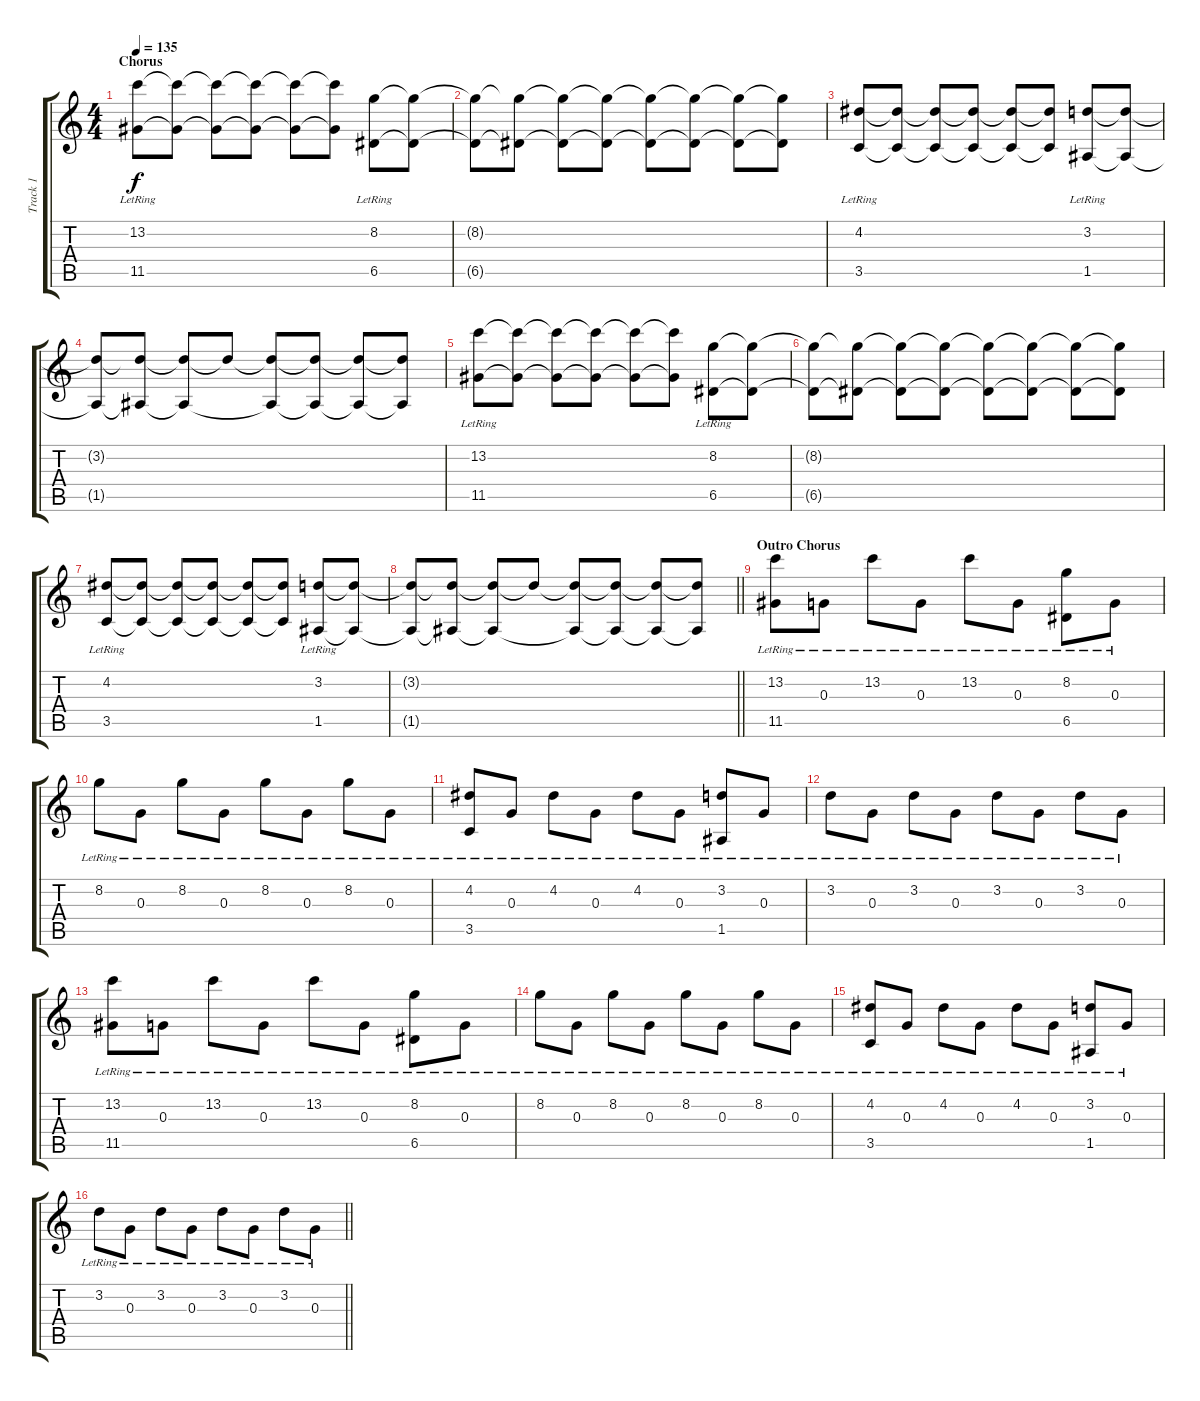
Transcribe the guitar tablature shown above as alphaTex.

\track ("Track 1" "Track 1") {instrument acousticguitarsteel}
\staff {score tabs}
\tuning (E4 B3 G3 D3 A2 E2) {hide}
\ts (4 4)
\section ("" "Chorus ")
\tempo 135
\clef g2
\ks c
(13.2{lr} 11.5{lr}).8{dy f} (13.2{t} 11.5{t}).8 (13.2{t} 11.5{t}).8 (13.2{t} 11.5{t}).8 (13.2{t} 11.5{t}).8 (13.2{t} 11.5{t}).8 (8.2{lr} 6.5{lr}).8 (8.2{t} 6.5{t}).8 |
(8.2{t} 6.5{t}).8 (8.2{t} 6.5{t}).8 (8.2{t} 6.5{t}).8 (8.2{t} 6.5{t}).8 (8.2{t} 6.5{t}).8 (8.2{t} 6.5{t}).8 (8.2{t} 6.5{t}).8 (8.2{t} 6.5{t}).8 |
(4.2{lr} 3.5{lr}).8 (4.2{t} 3.5{t}).8 (4.2{t} 3.5{t}).8 (4.2{t} 3.5{t}).8 (4.2{t} 3.5{t}).8 (4.2{t} 3.5{t}).8 (3.2{lr} 1.5{lr}).8 (3.2{t} 1.5{t}).8 |
(3.2{t} 1.5{t}).8 (3.2{t} 1.5{t}).8 (3.2{t} 1.5{t}).8 3.2{t}.8 (3.2{t} 1.5{t}).8 (3.2{t} 1.5{t}).8 (3.2{t} 1.5{t}).8 (3.2{t} 1.5{t}).8 |
(13.2{lr} 11.5{lr}).8 (13.2{t} 11.5{t}).8 (13.2{t} 11.5{t}).8 (13.2{t} 11.5{t}).8 (13.2{t} 11.5{t}).8 (13.2{t} 11.5{t}).8 (8.2{lr} 6.5{lr}).8 (8.2{t} 6.5{t}).8 |
(8.2{t} 6.5{t}).8 (8.2{t} 6.5{t}).8 (8.2{t} 6.5{t}).8 (8.2{t} 6.5{t}).8 (8.2{t} 6.5{t}).8 (8.2{t} 6.5{t}).8 (8.2{t} 6.5{t}).8 (8.2{t} 6.5{t}).8 |
(4.2{lr} 3.5{lr}).8 (4.2{t} 3.5{t}).8 (4.2{t} 3.5{t}).8 (4.2{t} 3.5{t}).8 (4.2{t} 3.5{t}).8 (4.2{t} 3.5{t}).8 (3.2{lr} 1.5{lr}).8 (3.2{t} 1.5{t}).8 |
\barLineRight lightlight
(3.2{t} 1.5{t}).8 (3.2{t} 1.5{t}).8 (3.2{t} 1.5{t}).8 3.2{t}.8 (3.2{t} 1.5{t}).8 (3.2{t} 1.5{t}).8 (3.2{t} 1.5{t}).8 (3.2{t} 1.5{t}).8 |
\section ("" "Outro Chorus")
(13.2{lr} 11.5{lr}).8 0.3{lr}.8 13.2{lr}.8 0.3{lr}.8 13.2{lr}.8 0.3{lr}.8 (8.2{lr} 6.5{lr}).8 0.3{lr}.8 |
8.2{lr}.8 0.3{lr}.8 8.2{lr}.8 0.3{lr}.8 8.2{lr}.8 0.3{lr}.8 8.2{lr}.8 0.3{lr}.8 |
(4.2{lr} 3.5{lr}).8 0.3{lr}.8 4.2{lr}.8 0.3{lr}.8 4.2{lr}.8 0.3{lr}.8 (3.2{lr} 1.5{lr}).8 0.3{lr}.8 |
3.2{lr}.8 0.3{lr}.8 3.2{lr}.8 0.3{lr}.8 3.2{lr}.8 0.3{lr}.8 3.2{lr}.8 0.3{lr}.8 |
(13.2{lr} 11.5{lr}).8 0.3{lr}.8 13.2{lr}.8 0.3{lr}.8 13.2{lr}.8 0.3{lr}.8 (8.2{lr} 6.5{lr}).8 0.3{lr}.8 |
8.2{lr}.8 0.3{lr}.8 8.2{lr}.8 0.3{lr}.8 8.2{lr}.8 0.3{lr}.8 8.2{lr}.8 0.3{lr}.8 |
(4.2{lr} 3.5{lr}).8 0.3{lr}.8 4.2{lr}.8 0.3{lr}.8 4.2{lr}.8 0.3{lr}.8 (3.2{lr} 1.5{lr}).8 0.3{lr}.8 |
\barLineRight lightlight
3.2{lr}.8 0.3{lr}.8 3.2{lr}.8 0.3{lr}.8 3.2{lr}.8 0.3{lr}.8 3.2{lr}.8 0.3{lr}.8
